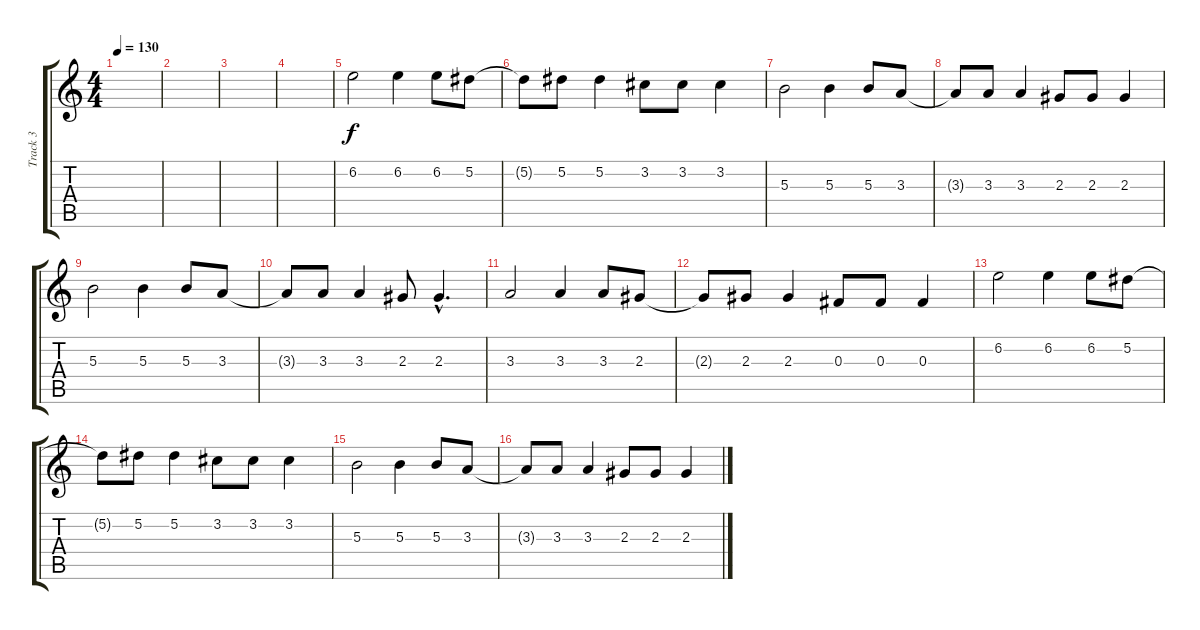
\track ("Track 3" "Track 3") {instrument distortionguitar}
\staff {score tabs}
\tuning (Eb4 Bb3 Gb3 Db3 Ab2 Db2) {hide}
\ts (4 4)
\tempo 130
\clef g2
\ks c
|
|
|
|
6.2.2{dy f} 6.2.4 6.2.8 5.2.8 |
5.2{t}.8 5.2.8 5.2.4 3.2.8 3.2.8 3.2.4 |
5.3.2 5.3.4 5.3.8 3.3.8 |
3.3{t}.8 3.3.8 3.3.4 2.3.8 2.3.8 2.3.4 |
5.3.2 5.3.4 5.3.8 3.3.8 |
3.3{t}.8 3.3.8 3.3.4 2.3.8 2.3{hac}.4{d} |
3.3.2 3.3.4 3.3.8 2.3.8 |
2.3{t}.8 2.3.8 2.3.4 0.3.8 0.3.8 0.3.4 |
6.2.2 6.2.4 6.2.8 5.2.8 |
5.2{t}.8 5.2.8 5.2.4 3.2.8 3.2.8 3.2.4 |
5.3.2 5.3.4 5.3.8 3.3.8 |
3.3{t}.8 3.3.8 3.3.4 2.3.8 2.3.8 2.3.4
